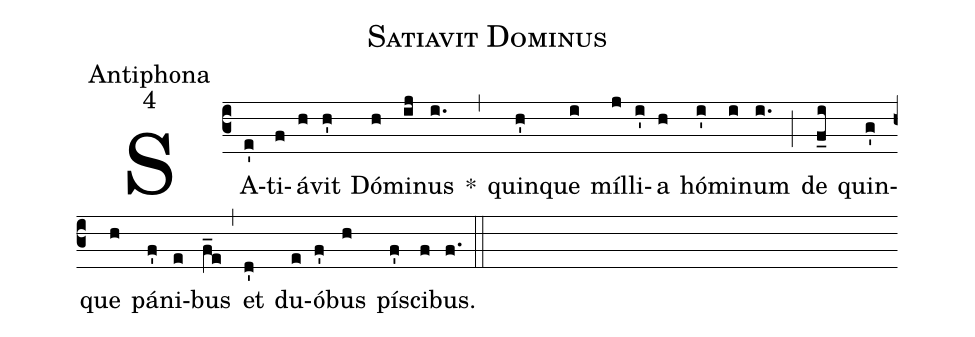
name:Satiavit Dominus;
office-part:Antiphona;
mode:4;
%%
(c3) SA(e')ti(f)á(h)vit(h') Dó(h)mi(ij)nus(i.) *(,) quin(h')que(i) míl(j)li(i')a(h) hó(i')mi(i)num(i.) (;) de(f_i) quin(g')que(h) pá(f')ni(e)bus(f_e) (,) et(d') du(e)ó(f')bus(h) pí(f')sci(f)bus.(f.) (::)
